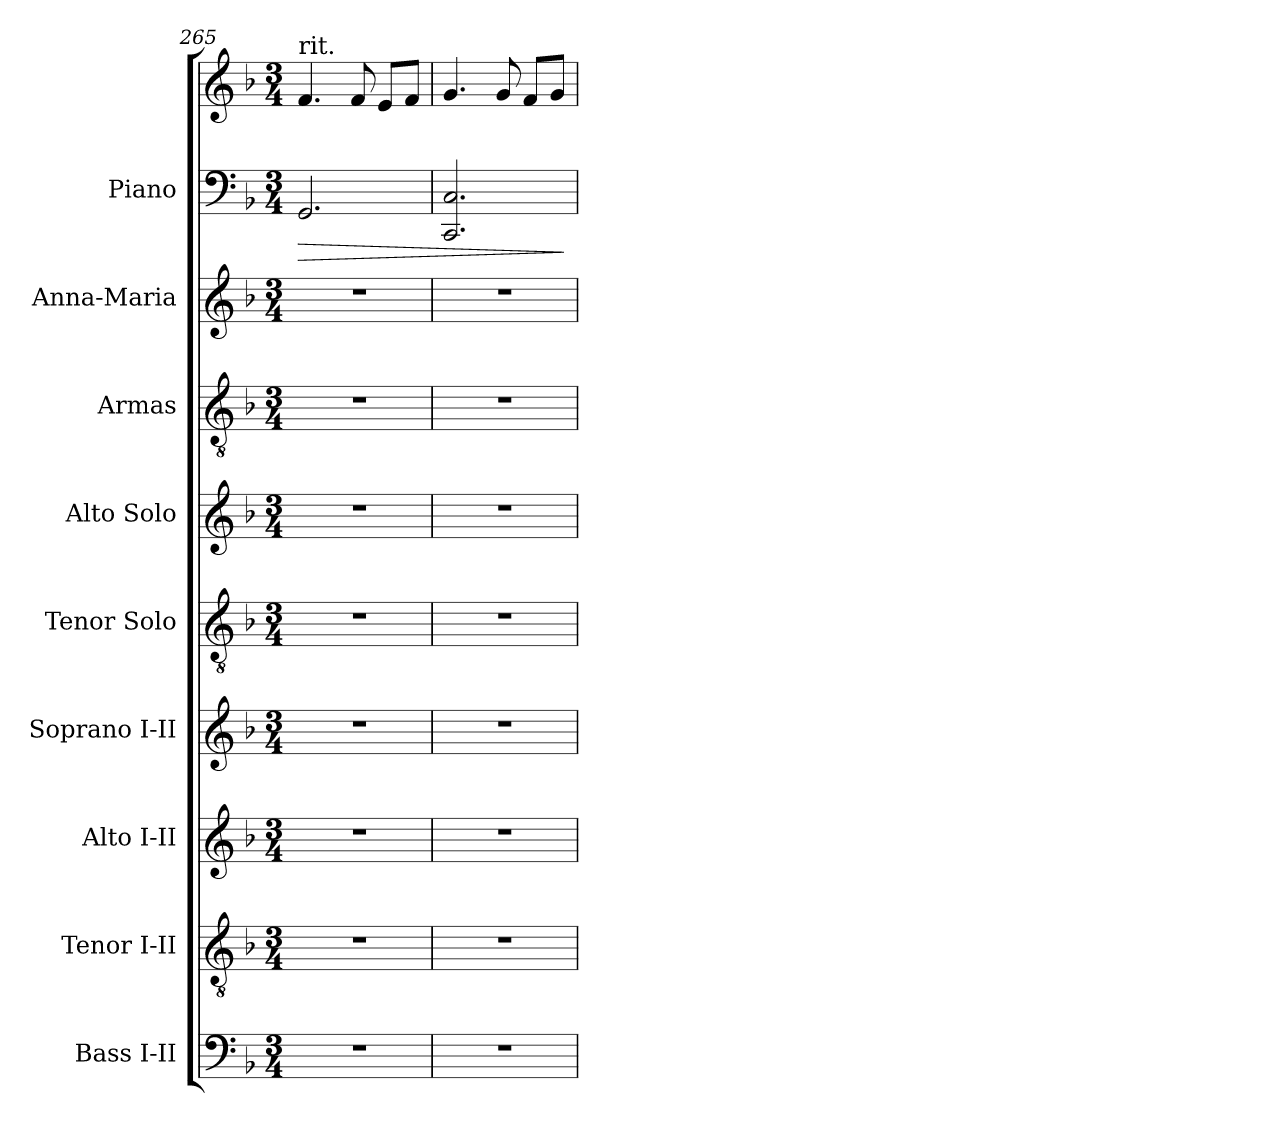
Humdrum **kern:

**kern	**kern	**kern	**kern	**kern	**kern	**kern	**kern	**kern	**kern	**dynam
*part9	*part8	*part7	*part6	*part5	*part4	*part3	*part2	*part1	*part1	*part1
*staff10	*staff9	*staff8	*staff7	*staff6	*staff5	*staff4	*staff3	*staff2	*staff1	*staff1/2
*I"Bass I-II	*I"Tenor I-II	*I"Alto I-II	*I"Soprano I-II	*I"Tenor Solo	*I"Alto Solo	*I"Armas	*I"Anna-Maria	*I"Piano	*	*
*I'B.	*I'T.	*I'A.	*I'S.	*I'T. Solo	*I'A. Solo	*I'Armas	*I'A-M	*I'Pno.	*	*
*clefF4	*clefGv2	*clefG2	*clefG2	*clefGv2	*clefG2	*clefGv2	*clefG2	*clefF4	*clefG2	*
*	*ITrd7c12	*	*	*ITrd7c12	*	*ITrd7c12	*	*	*	*
*k[b-]	*k[b-]	*k[b-]	*k[b-]	*k[b-]	*k[b-]	*k[b-]	*k[b-]	*k[b-]	*k[b-]	*
*F:	*F:	*F:	*F:	*F:	*F:	*F:	*F:	*F:	*F:	*
*M3/4	*M3/4	*M3/4	*M3/4	*M3/4	*M3/4	*M3/4	*M3/4	*M3/4	*M3/4	*
=265	=265	=265	=265	=265	=265	=265	=265	=265	=265	=265
!	!	!	!	!	!	!	!	!	!LO:TX:t=rit.	!
!LO:N:vis=1	!LO:N:vis=1	!LO:N:vis=1	!LO:N:vis=1	!LO:N:vis=1	!LO:N:vis=1	!LO:N:vis=1	!LO:N:vis=1	!	!	!LO:HP:b=2
2.r	2.r	2.r	2.r	2.r	2.r	2.r	2.r	2.GGi/	4.fi/	>
.	.	.	.	.	.	.	.	.	8fi/	.
.	.	.	.	.	.	.	.	.	8ei/L	.
.	.	.	.	.	.	.	.	.	8fi/J	.
=266	=266	=266	=266	=266	=266	=266	=266	=266	=266	=266
!LO:N:vis=1	!LO:N:vis=1	!LO:N:vis=1	!LO:N:vis=1	!LO:N:vis=1	!LO:N:vis=1	!LO:N:vis=1	!LO:N:vis=1	!	!	!
2.r	2.r	2.r	2.r	2.r	2.r	2.r	2.r	2.CCi/ 2.Ci	4.gi/	.
.	.	.	.	.	.	.	.	.	8gi/	.
.	.	.	.	.	.	.	.	.	8fi/L	.
.	.	.	.	.	.	.	.	.	8gi/J	.
.	.	.	.	.	.	.	.	.	.	]
=	=	=	=	=	=	=	=	=	=	=
*-	*-	*-	*-	*-	*-	*-	*-	*-	*-	*-
